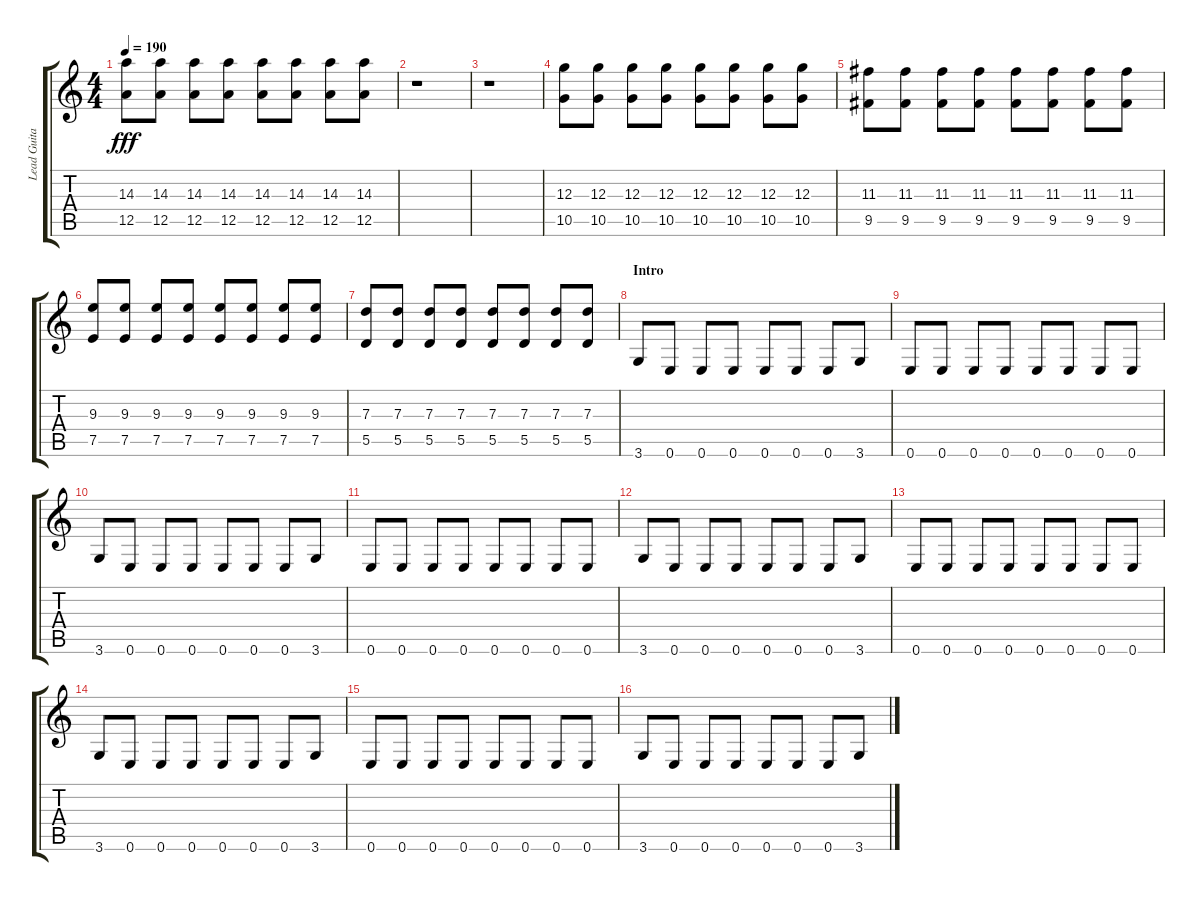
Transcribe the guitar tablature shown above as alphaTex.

\track ("Lead Guitar" "Lead Guita") {instrument distortionguitar}
\staff {score tabs}
\tuning (E4 B3 G3 D3 A2 E2) {hide}
\ts (4 4)
\tempo 190
\clef g2
\ks c
(14.3 12.5).8{dy fff} (14.3 12.5).8 (14.3 12.5).8 (14.3 12.5).8 (14.3 12.5).8 (14.3 12.5).8 (14.3 12.5).8 (14.3 12.5).8 |
r.1 |
r.1 |
(12.3 10.5).8 (12.3 10.5).8 (12.3 10.5).8 (12.3 10.5).8 (12.3 10.5).8 (12.3 10.5).8 (12.3 10.5).8 (12.3 10.5).8 |
(11.3 9.5).8 (11.3 9.5).8 (11.3 9.5).8 (11.3 9.5).8 (11.3 9.5).8 (11.3 9.5).8 (11.3 9.5).8 (11.3 9.5).8 |
(9.3 7.5).8 (9.3 7.5).8 (9.3 7.5).8 (9.3 7.5).8 (9.3 7.5).8 (9.3 7.5).8 (9.3 7.5).8 (9.3 7.5).8 |
(7.3 5.5).8 (7.3 5.5).8 (7.3 5.5).8 (7.3 5.5).8 (7.3 5.5).8 (7.3 5.5).8 (7.3 5.5).8 (7.3 5.5).8 |
\section ("" "Intro")
3.6.8 0.6.8 0.6.8 0.6.8 0.6.8 0.6.8 0.6.8 3.6.8 |
0.6.8 0.6.8 0.6.8 0.6.8 0.6.8 0.6.8 0.6.8 0.6.8 |
3.6.8 0.6.8 0.6.8 0.6.8 0.6.8 0.6.8 0.6.8 3.6.8 |
0.6.8 0.6.8 0.6.8 0.6.8 0.6.8 0.6.8 0.6.8 0.6.8 |
3.6.8 0.6.8 0.6.8 0.6.8 0.6.8 0.6.8 0.6.8 3.6.8 |
0.6.8 0.6.8 0.6.8 0.6.8 0.6.8 0.6.8 0.6.8 0.6.8 |
3.6.8 0.6.8 0.6.8 0.6.8 0.6.8 0.6.8 0.6.8 3.6.8 |
0.6.8 0.6.8 0.6.8 0.6.8 0.6.8 0.6.8 0.6.8 0.6.8 |
3.6.8 0.6.8 0.6.8 0.6.8 0.6.8 0.6.8 0.6.8 3.6.8
